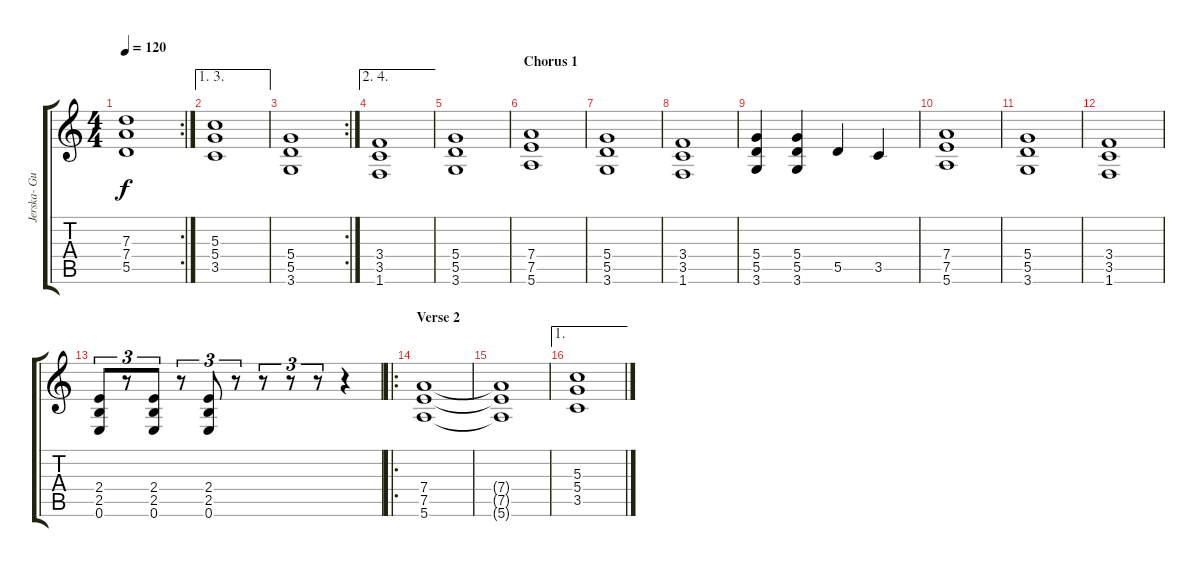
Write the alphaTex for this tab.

\track ("Jerska- Guitar 2" "Jerska- Gu") {instrument distortionguitar}
\staff {score tabs}
\tuning (E4 B3 G3 D3 A2 E2) {hide}
\rc 2
\ts (4 4)
\tempo 120
\clef g2
\ks c
(7.3 7.4 5.5).1{dy f} |
\ae (1 3)
(5.3 5.4 3.5).1{balance 16 instrument distortionguitar} |
\rc 2
(5.4 5.5 3.6).1 |
\ae (2 4)
(3.4 3.5 1.6).1{balance 16 instrument distortionguitar} |
(5.4 5.5 3.6).1 |
\section ("" "Chorus 1")
(7.4 7.5 5.6).1 |
(5.4 5.5 3.6).1 |
(3.4 3.5 1.6).1 |
(5.4 5.5 3.6).4 (5.4 5.5 3.6).4 5.5.4 3.5.4 |
(7.4 7.5 5.6).1 |
(5.4 5.5 3.6).1 |
(3.4 3.5 1.6).1 |
(2.4 2.5 0.6).8{tu (3 2)} r.8{tu (3 2)} (2.4 2.5 0.6).8{tu (3 2)} r.8{tu (3 2)} (2.4 2.5 0.6).8{tu (3 2)} r.8{tu (3 2)} r.8{tu (3 2)} r.8{tu (3 2)} r.8{tu (3 2)} r.4 |
\ro
\section ("" "Verse 2")
(7.4 7.5 5.6).1{balance 16} |
(7.4{t} 7.5{t} 5.6{t}).1 |
\ae 1
(5.3 5.4 3.5).1{balance 16 instrument distortionguitar}
